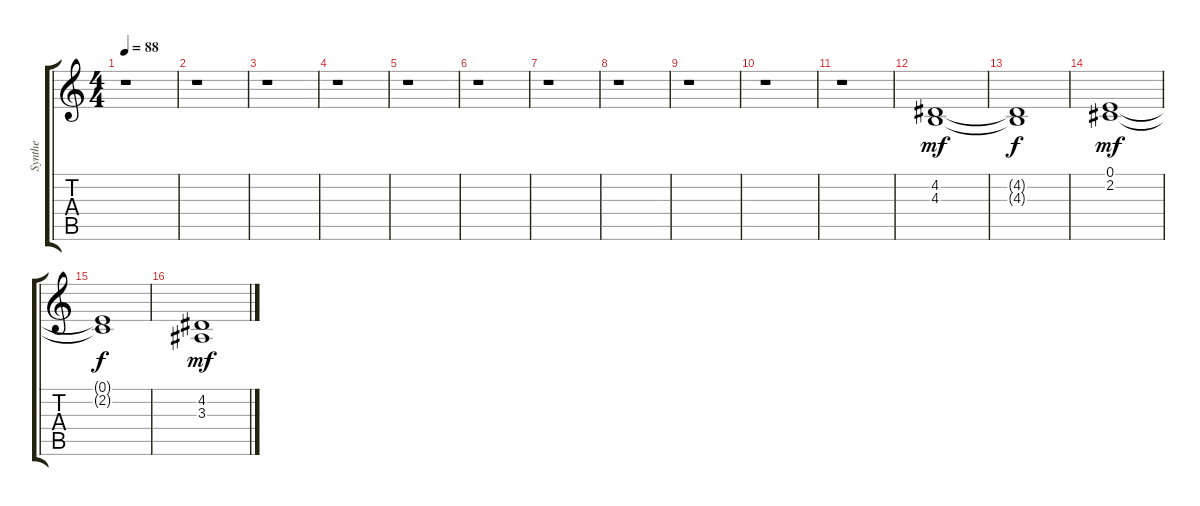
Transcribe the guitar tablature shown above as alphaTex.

\track ("Synthe" "Synthe") {instrument stringensemble1}
\staff {score tabs}
\tuning (E4 B3 G3 D3 A2 E2) {hide}
\ts (4 4)
\tempo 88
\clef g2
\ks c
r.1{dy f} |
r.1 |
r.1 |
r.1 |
r.1 |
r.1 |
r.1 |
r.1 |
r.1 |
r.1 |
r.1 |
(4.2 4.3).1{dy mf} |
(4.2{t} 4.3{t}).1{dy f} |
(0.1 2.2).1{dy mf} |
(0.1{t} 2.2{t}).1{dy f} |
(4.2 3.3).1{dy mf volume 0}
